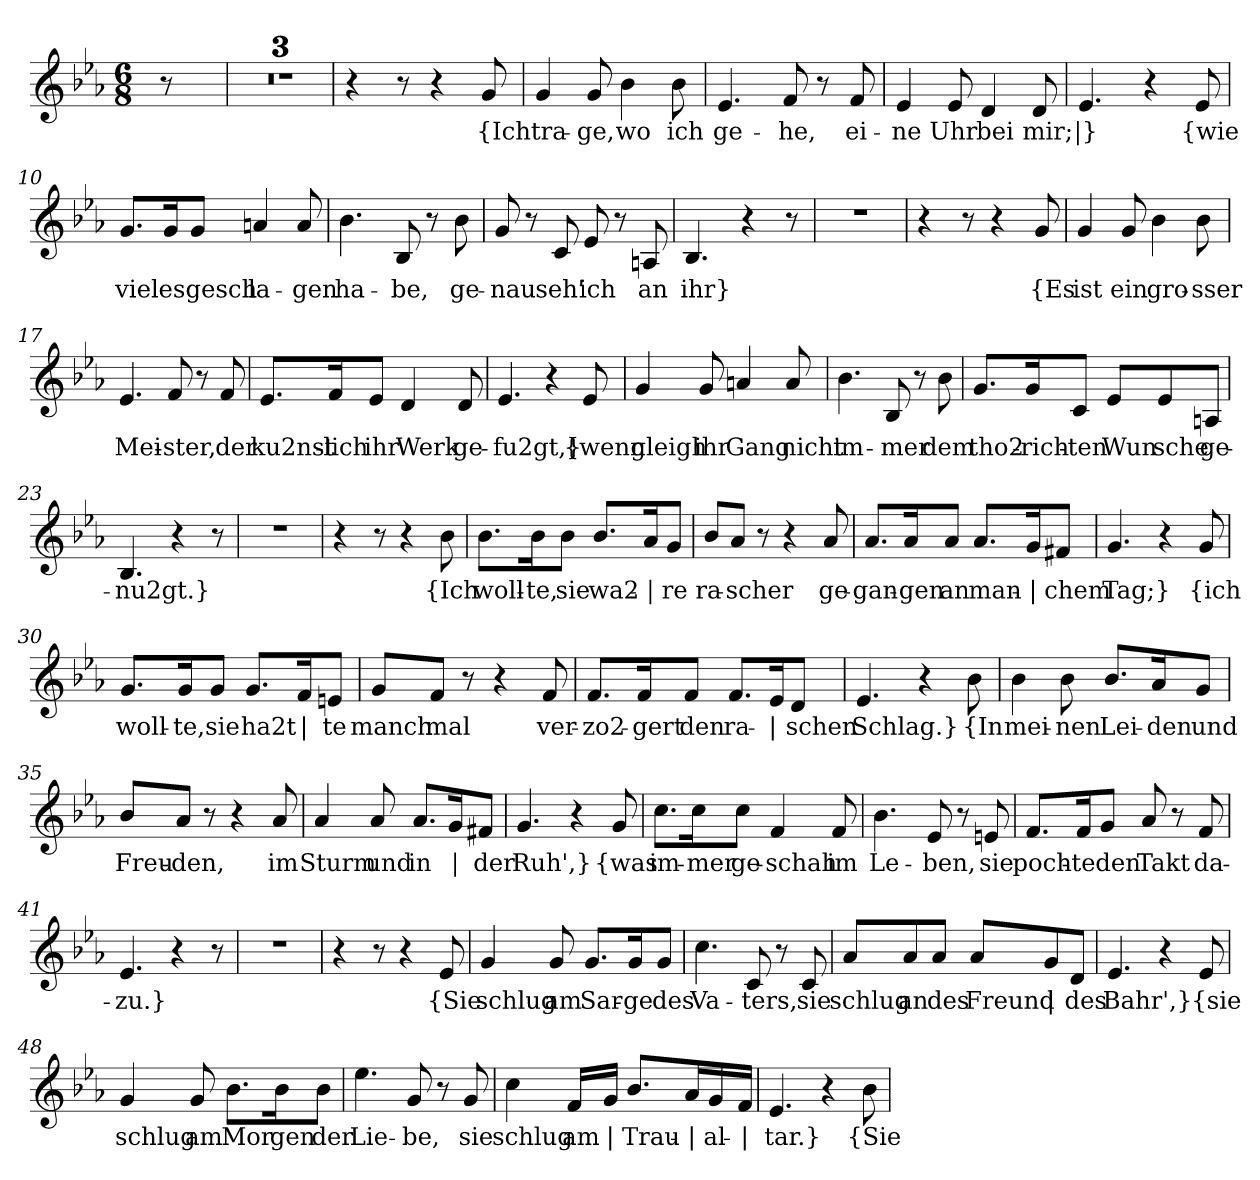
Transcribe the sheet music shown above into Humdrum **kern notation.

**kern	**text
*part1	*part1
*staff1	*staff1
*clefG2	*
*k[b-e-a-]	*
*M6/8	*
=1	=1
8r	.
=2	=2
2.r	.
=3	=3
2.r	.
=4	=4
2.r	.
=5	=5
4r	.
8r	.
4r	.
!	!LO:LY:b
8g/	{Ich
=6	=6
!	!LO:LY:b
4g/	tra-
!	!LO:LY:b
8g/	-ge,
!	!LO:LY:b
4b-\	wo
!	!LO:LY:b
8b-\	ich
=7	=7
!	!LO:LY:b
4.e-/	ge-
!	!LO:LY:b
8f/	-he,
8r	.
!	!LO:LY:b
8f/	ei-
=8	=8
!	!LO:LY:b
4e-/	-ne
!	!LO:LY:b
8e-/	Uhr
!	!LO:LY:b
4d/	bei
!	!LO:LY:b
8d/	mir;
=9	=9
!	!LO:LY:b
4.e-/	|}
4r	.
!	!LO:LY:b
8e-/	{wie
!!LO:LB:g=z
=10	=10
!	!LO:LY:b
8.g/L	viel
!	!LO:LY:b
16g/K	es
!	!LO:LY:b
8g/J	gesch
!	!LO:LY:b
4an/	la-
!	!LO:LY:b
8a/	-gen
=11	=11
!	!LO:LY:b
4.b-\	ha-
!	!LO:LY:b
8B-/	-be,
8r	.
!	!LO:LY:b
8b-\	ge-
=12	=12
!	!LO:LY:b
8g/	-nau
8r	.
!	!LO:LY:b
8c/	seh'
!	!LO:LY:b
8e-/	ich
8r	.
!	!LO:LY:b
8An/	an
=13	=13
!	!LO:LY:b
4.B-/	ihr}
4r	.
8r	.
=14	=14
2.r	.
=15	=15
4r	.
8r	.
4r	.
!	!LO:LY:b
8g/	{Es
=16	=16
!	!LO:LY:b
4g/	ist
!	!LO:LY:b
8g/	ein
!	!LO:LY:b
4b-\	gro-
!	!LO:LY:b
8b-\	-sser
!!LO:LB:g=z
=17	=17
!	!LO:LY:b
4.e-/	Mei-
!	!LO:LY:b
8f/	-ster,
8r	.
!	!LO:LY:b
8f/	der
=18	=18
!	!LO:LY:b
8.e-/L	ku2nst-
!	!LO:LY:b
16f/K	-lich
!	!LO:LY:b
8e-/J	ihr
!	!LO:LY:b
4d/	Werk
!	!LO:LY:b
8d/	ge-
=19	=19
!	!LO:LY:b
4.e-/	-fu2gt,}
4r	.
!	!LO:LY:b
8e-/	{wenn
=20	=20
!	!LO:LY:b
4g/	gleigh
!	!LO:LY:b
8g/	ihr
!	!LO:LY:b
4an/	Gang
!	!LO:LY:b
8a/	nicht
=21	=21
!	!LO:LY:b
4.b-\	im-
!	!LO:LY:b
8B-/	-mer
8r	.
!	!LO:LY:b
8b-\	dem
!!LO:LB:g=z
=22	=22
!	!LO:LY:b
8.g/L	tho2-
!	!LO:LY:b
16g/K	-rich-
!	!LO:LY:b
8c/J	-ten
!	!LO:LY:b
8e-/L	Wun
!	!LO:LY:b
8e-/	sche
!	!LO:LY:b
8An/J	ge-
=23	=23
!	!LO:LY:b
4.B-/	-nu2gt.}
4r	.
8r	.
=24	=24
2.r	.
=25	=25
4r	.
8r	.
4r	.
!	!LO:LY:b
8b-\	{Ich
=26	=26
!	!LO:LY:b
8.b-\L	woll-
!	!LO:LY:b
16b-\K	-te,
!	!LO:LY:b
8b-\J	sie
!	!LO:LY:b
8.b-/L	wa2-
!	!LO:LY:b
16a-/K	|
!	!LO:LY:b
8g/J	-re
=27	=27
!	!LO:LY:b
8b-/L	ra-
!	!LO:LY:b
8a-/J	-scher
8r	.
4r	.
!	!LO:LY:b
8a-/	ge-
!!LO:LB:g=z
=28	=28
!	!LO:LY:b
8.a-/L	-gan-
!	!LO:LY:b
16a-/K	-gen
!	!LO:LY:b
8a-/J	an
!	!LO:LY:b
8.a-/L	man-
!	!LO:LY:b
16g/K	|
!	!LO:LY:b
8f#X/J	-chem
=29	=29
!	!LO:LY:b
4.g/	Tag;}
4r	.
!	!LO:LY:b
8g/	{ich
=30	=30
!	!LO:LY:b
8.g/L	woll-
!	!LO:LY:b
16g/K	-te,
!	!LO:LY:b
8g/J	sie
!	!LO:LY:b
8.g/L	ha2t
!	!LO:LY:b
16f/K	|
!	!LO:LY:b
8en/J	te
=31	=31
!	!LO:LY:b
8g/L	manch
!	!LO:LY:b
8f/J	mal
8r	.
4r	.
!	!LO:LY:b
8f/	ver-
!!LO:LB:g=z
=32	=32
!	!LO:LY:b
8.f/L	-zo2-
!	!LO:LY:b
16f/K	-gert
!	!LO:LY:b
8f/J	den
!	!LO:LY:b
8.f/L	ra-
!	!LO:LY:b
16e-/K	|
!	!LO:LY:b
8d/J	-schen
=33	=33
!	!LO:LY:b
4.e-/	Schlag.}
4r	.
!	!LO:LY:b
8b-\	{In
=34	=34
!	!LO:LY:b
4b-\	mei-
!	!LO:LY:b
8b-\	-nen
!	!LO:LY:b
8.b-/L	Lei-
!	!LO:LY:b
16a-/K	-den
!	!LO:LY:b
8g/J	und
=35	=35
!	!LO:LY:b
8b-/L	Freu-
!	!LO:LY:b
8a-/J	-den,
8r	.
4r	.
!	!LO:LY:b
8a-/	im
!!LO:LB:g=z
=36	=36
!	!LO:LY:b
4a-/	Sturm
!	!LO:LY:b
8a-/	und
!	!LO:LY:b
8.a-/L	in
!	!LO:LY:b
16g/K	|
!	!LO:LY:b
8f#X/J	der
=37	=37
!	!LO:LY:b
4.g/	Ruh',}
4r	.
!	!LO:LY:b
8g/	{was
=38	=38
!	!LO:LY:b
8.cc\L	im-
!	!LO:LY:b
16cc\K	-mer
!	!LO:LY:b
8cc\J	ge-
!	!LO:LY:b
4f/	-schah
!	!LO:LY:b
8f/	im
=39	=39
!	!LO:LY:b
4.b-\	Le-
!	!LO:LY:b
8e-/	-ben,
8r	.
!	!LO:LY:b
8en/	sie
=40	=40
!	!LO:LY:b
8.f/L	poch-
!	!LO:LY:b
16f/K	-te
!	!LO:LY:b
8g/J	den
!	!LO:LY:b
8a-/	Takt
8r	.
!	!LO:LY:b
8f/	da-
!!LO:LB:g=z
=41	=41
!	!LO:LY:b
4.e-/	-zu.}
4r	.
8r	.
=42	=42
2.r	.
=43	=43
4r	.
8r	.
4r	.
!	!LO:LY:b
8e-/	{Sie
=44	=44
!	!LO:LY:b
4g/	schlug
!	!LO:LY:b
8g/	am
!	!LO:LY:b
8.g/L	Sar-
!	!LO:LY:b
16g/K	-ge
!	!LO:LY:b
8g/J	des
=45	=45
!	!LO:LY:b
4.cc\	Va-
!	!LO:LY:b
8c/	-ters,
8r	.
!	!LO:LY:b
8c/	sie
=46	=46
!	!LO:LY:b
8a-/L	schlug
!	!LO:LY:b
8a-/	an
!	!LO:LY:b
8a-/J	des
!	!LO:LY:b
8a-/L	Freund
!	!LO:LY:b
8g/	|
!	!LO:LY:b
8d/J	des
!!LO:LB:g=z
=47	=47
!	!LO:LY:b
4.e-/	Bahr',}
4r	.
!	!LO:LY:b
8e-/	{sie
=48	=48
!	!LO:LY:b
4g/	schlug
!	!LO:LY:b
8g/	am
!	!LO:LY:b
8.b-\L	Mor
!	!LO:LY:b
16b-\K	gen
!	!LO:LY:b
8b-\J	der
=49	=49
!	!LO:LY:b
4.ee-\	Lie-
!	!LO:LY:b
8g/	-be,
8r	.
!	!LO:LY:b
8g/	sie
=50	=50
!	!LO:LY:b
4cc\	schlug
!	!LO:LY:b
16f/LL	am
!	!LO:LY:b
16g/JJ	|
!	!LO:LY:b
8.b-/L	Trau-
!	!LO:LY:b
16a-/L	|
!	!LO:LY:b
16g/	-al-
!	!LO:LY:b
16f/JJ	|
=51	=51
!	!LO:LY:b
4.e-/	-tar.}
4r	.
!	!LO:LY:b
8b-\	{Sie
=	=
*-	*-
